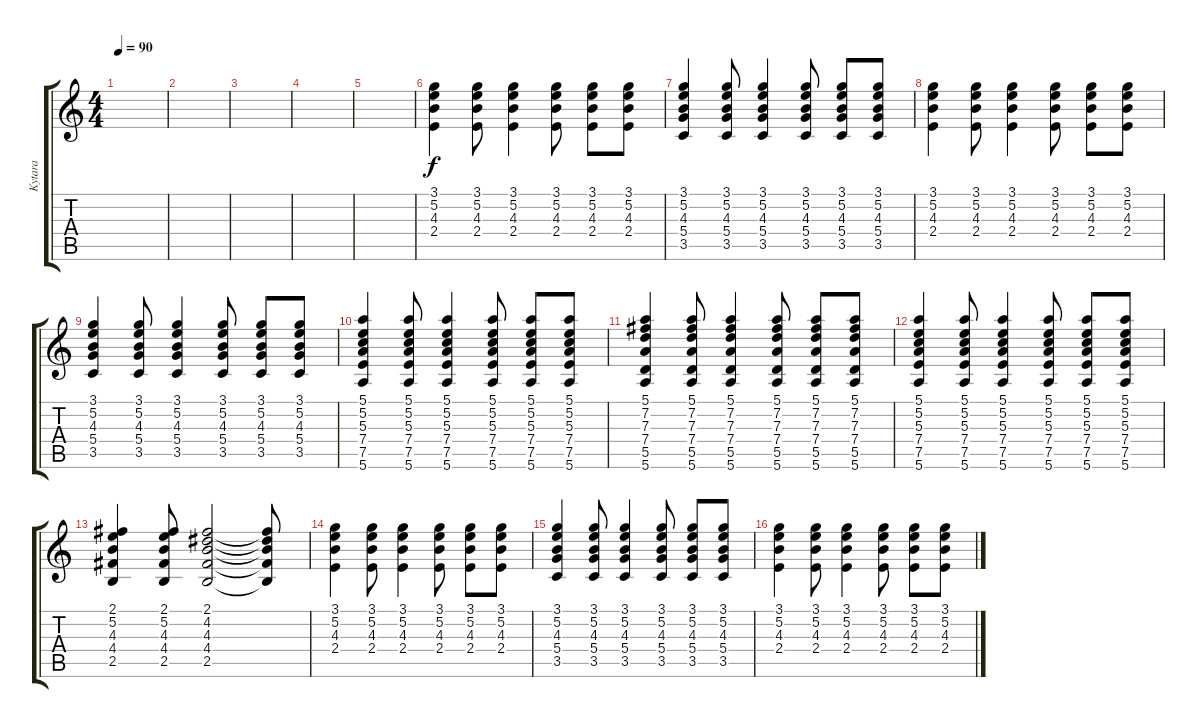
\track ("Kytara" "Kytara") {instrument acousticguitarsteel}
\staff {score tabs}
\tuning (E4 B3 G3 D3 A2 E2) {hide}
\ts (4 4)
\tempo 90
\clef g2
\ks c
|
|
|
|
|
(3.1 5.2 4.3 2.4).4 (3.1 5.2 4.3 2.4).8 (3.1 5.2 4.3 2.4).4 (3.1 5.2 4.3 2.4).8 (3.1 5.2 4.3 2.4).8 (3.1 5.2 4.3 2.4).8 |
(3.1 5.2 4.3 5.4 3.5).4 (3.1 5.2 4.3 5.4 3.5).8 (3.1 5.2 4.3 5.4 3.5).4 (3.1 5.2 4.3 5.4 3.5).8 (3.1 5.2 4.3 5.4 3.5).8 (3.1 5.2 4.3 5.4 3.5).8 |
(3.1 5.2 4.3 2.4).4 (3.1 5.2 4.3 2.4).8 (3.1 5.2 4.3 2.4).4 (3.1 5.2 4.3 2.4).8 (3.1 5.2 4.3 2.4).8 (3.1 5.2 4.3 2.4).8 |
(3.1 5.2 4.3 5.4 3.5).4 (3.1 5.2 4.3 5.4 3.5).8 (3.1 5.2 4.3 5.4 3.5).4 (3.1 5.2 4.3 5.4 3.5).8 (3.1 5.2 4.3 5.4 3.5).8 (3.1 5.2 4.3 5.4 3.5).8 |
(5.1 5.2 5.3 7.4 7.5 5.6).4 (5.1 5.2 5.3 7.4 7.5 5.6).8 (5.1 5.2 5.3 7.4 7.5 5.6).4 (5.1 5.2 5.3 7.4 7.5 5.6).8 (5.1 5.2 5.3 7.4 7.5 5.6).8 (5.1 5.2 5.3 7.4 7.5 5.6).8 |
(5.1 7.2 7.3 7.4 5.5 5.6).4 (5.1 7.2 7.3 7.4 5.5 5.6).8 (5.1 7.2 7.3 7.4 5.5 5.6).4 (5.1 7.2 7.3 7.4 5.5 5.6).8 (5.1 7.2 7.3 7.4 5.5 5.6).8 (5.1 7.2 7.3 7.4 5.5 5.6).8 |
(5.1 5.2 5.3 7.4 7.5 5.6).4 (5.1 5.2 5.3 7.4 7.5 5.6).8 (5.1 5.2 5.3 7.4 7.5 5.6).4 (5.1 5.2 5.3 7.4 7.5 5.6).8 (5.1 5.2 5.3 7.4 7.5 5.6).8 (5.1 5.2 5.3 7.4 7.5 5.6).8 |
(2.1 5.2 4.3 4.4 2.5).4 (2.1 5.2 4.3 4.4 2.5).8 (2.1 4.2 4.3 4.4 2.5).2 (2.1{t} 4.2{t} 4.3{t} 4.4{t} 2.5{t}).8 |
(3.1 5.2 4.3 2.4).4 (3.1 5.2 4.3 2.4).8 (3.1 5.2 4.3 2.4).4 (3.1 5.2 4.3 2.4).8 (3.1 5.2 4.3 2.4).8 (3.1 5.2 4.3 2.4).8 |
(3.1 5.2 4.3 5.4 3.5).4 (3.1 5.2 4.3 5.4 3.5).8 (3.1 5.2 4.3 5.4 3.5).4 (3.1 5.2 4.3 5.4 3.5).8 (3.1 5.2 4.3 5.4 3.5).8 (3.1 5.2 4.3 5.4 3.5).8 |
(3.1 5.2 4.3 2.4).4 (3.1 5.2 4.3 2.4).8 (3.1 5.2 4.3 2.4).4 (3.1 5.2 4.3 2.4).8 (3.1 5.2 4.3 2.4).8 (3.1 5.2 4.3 2.4).8
